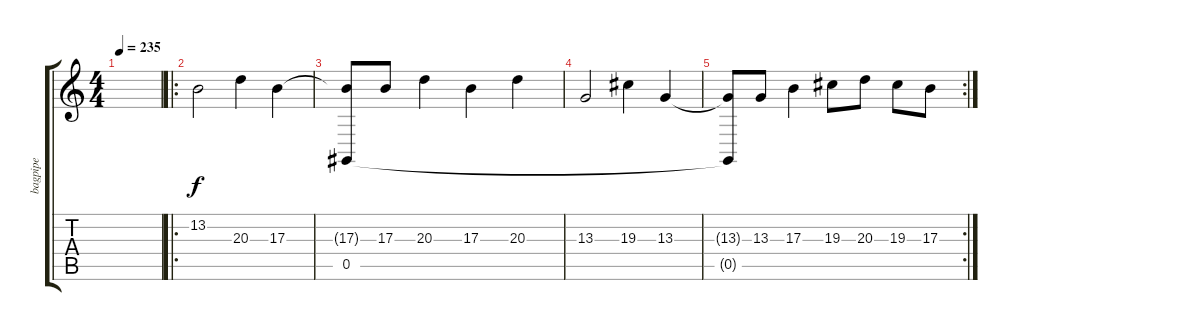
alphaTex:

\track ("bagpipe" "bagpipe") {instrument bagpipe}
\staff {score tabs}
\tuning (Eb4 Bb3 Gb3 Db3 Ab2 Eb2) {hide}
\ts (4 4)
\tempo 235
\clef g2
\ks c
|
\ro
13.2.2 20.3.4 17.3.4 |
(17.3{t} 0.5).8 17.3.8 20.3.4 17.3.4 20.3.4 |
13.3.2 19.3.4 13.3.4 |
\rc 2
(13.3{t} 0.5{t}).8 13.3.8 17.3.4 19.3.8 20.3.8 19.3.8 17.3.8
